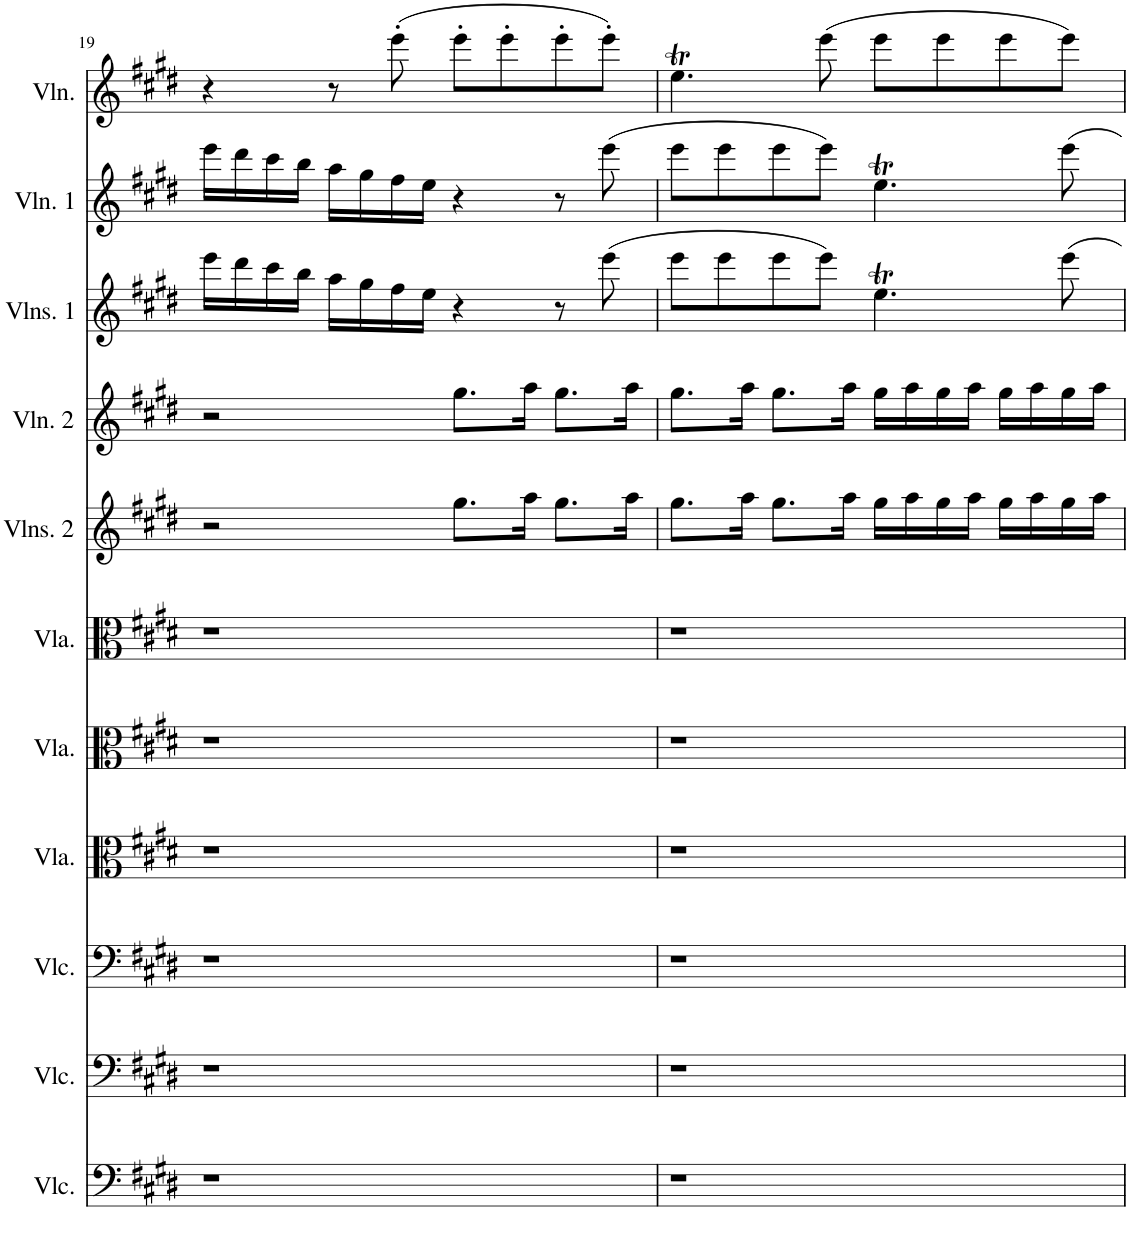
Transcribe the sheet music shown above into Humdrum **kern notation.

**kern	**kern	**kern	**kern	**kern	**kern	**kern	**kern	**kern	**kern	**kern
*part11	*part10	*part9	*part8	*part7	*part6	*part5	*part4	*part3	*part2	*part1
*staff11	*staff10	*staff9	*staff8	*staff7	*staff6	*staff5	*staff4	*staff3	*staff2	*staff1
*I"Violoncello	*I"Violoncello	*I"Violoncello	*I"Viola	*I"Viola	*I"Viola	*I"Violins 2	*I"Violin 2	*I"Violins 1	*I"Violin 1	*I"Violin
*I'Vlc.	*I'Vlc.	*I'Vlc.	*I'Vla.	*I'Vla.	*I'Vla.	*I'Vlns. 2	*I'Vln. 2	*I'Vlns. 1	*I'Vln. 1	*I'Vln.
!!LO:PB:g=z
*clefF4	*clefF4	*clefF4	*clefC3	*clefC3	*clefC3	*clefG2	*clefG2	*clefG2	*clefG2	*clefG2
*k[f#c#g#d#]	*k[f#c#g#d#]	*k[f#c#g#d#]	*k[f#c#g#d#]	*k[f#c#g#d#]	*k[f#c#g#d#]	*k[f#c#g#d#]	*k[f#c#g#d#]	*k[f#c#g#d#]	*k[f#c#g#d#]	*k[f#c#g#d#]
*M4/4	*M4/4	*M4/4	*M4/4	*M4/4	*M4/4	*M4/4	*M4/4	*M4/4	*M4/4	*M4/4
=19	=19	=19	=19	=19	=19	=19	=19	=19	=19	=19
1r	1r	1r	1r	1r	1r	2r	2r	16eee\LL	16eee\LL	4r
.	.	.	.	.	.	.	.	16ddd#\	16ddd#\	.
.	.	.	.	.	.	.	.	16ccc#\	16ccc#\	.
.	.	.	.	.	.	.	.	16bb\JJ	16bb\JJ	.
.	.	.	.	.	.	.	.	16aa\LL	16aa\LL	8r
.	.	.	.	.	.	.	.	16gg#\	16gg#\	.
.	.	.	.	.	.	.	.	16ff#\	16ff#\	(8eee'\
.	.	.	.	.	.	.	.	16ee\JJ	16ee\JJ	.
.	.	.	.	.	.	8.gg#\L	8.gg#\L	4r	4r	8eee'\L
.	.	.	.	.	.	.	.	.	.	8eee'\
.	.	.	.	.	.	16aa\Jk	16aa\Jk	.	.	.
.	.	.	.	.	.	8.gg#\L	8.gg#\L	8r	8r	8eee'\
.	.	.	.	.	.	.	.	(8eee\	(8eee\	8eee'\J)
.	.	.	.	.	.	16aa\Jk	16aa\Jk	.	.	.
=20	=20	=20	=20	=20	=20	=20	=20	=20	=20	=20
1r	1r	1r	1r	1r	1r	8.gg#\L	8.gg#\L	8eee\L	8eee\L	4.eeT\
.	.	.	.	.	.	.	.	8eee\	8eee\	.
.	.	.	.	.	.	16aa\Jk	16aa\Jk	.	.	.
.	.	.	.	.	.	8.gg#\L	8.gg#\L	8eee\	8eee\	.
.	.	.	.	.	.	.	.	8eee\J)	8eee\J)	(8eee\
.	.	.	.	.	.	16aa\Jk	16aa\Jk	.	.	.
.	.	.	.	.	.	16gg#\LL	16gg#\LL	4.eeT\	4.eeT\	8eee\L
.	.	.	.	.	.	16aa\	16aa\	.	.	.
.	.	.	.	.	.	16gg#\	16gg#\	.	.	8eee\
.	.	.	.	.	.	16aa\JJ	16aa\JJ	.	.	.
.	.	.	.	.	.	16gg#\LL	16gg#\LL	.	.	8eee\
.	.	.	.	.	.	16aa\	16aa\	.	.	.
.	.	.	.	.	.	16gg#\	16gg#\	8eee\	8eee\	8eee\J)
.	.	.	.	.	.	16aa\JJ	16aa\JJ	.	.	.
=	=	=	=	=	=	=	=	=	=	=
*-	*-	*-	*-	*-	*-	*-	*-	*-	*-	*-
